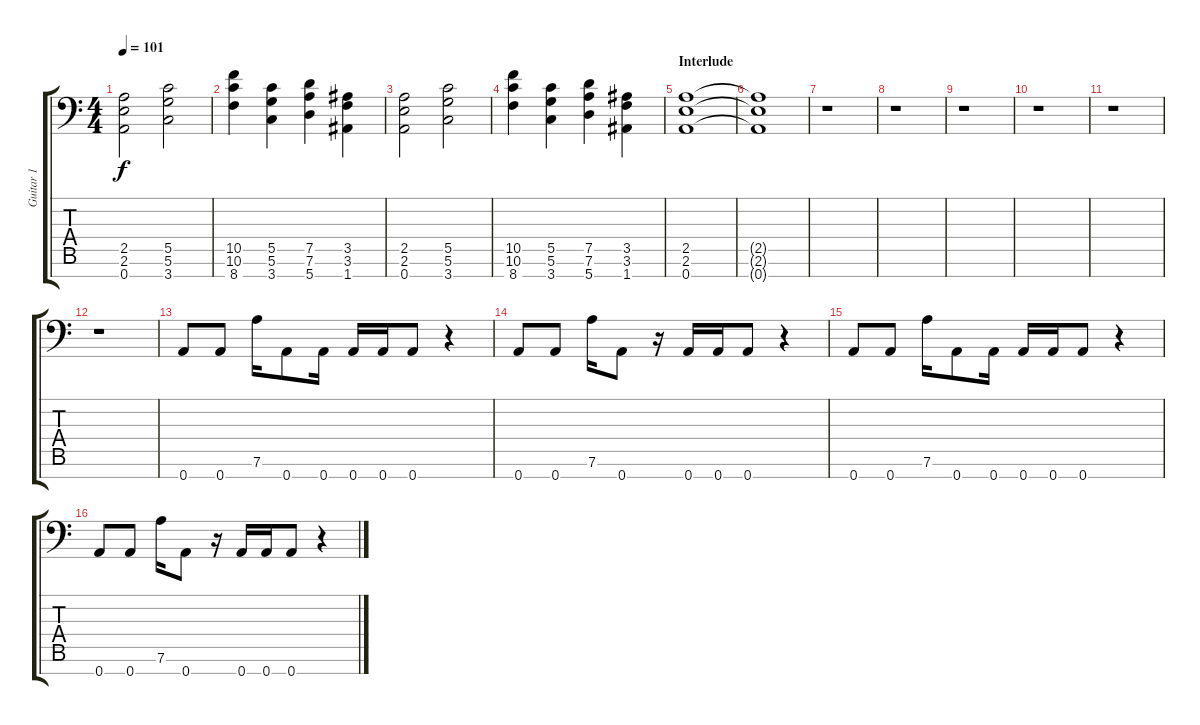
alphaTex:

\track ("Guitar 1" "Guitar 1") {instrument overdrivenguitar}
\staff {score tabs}
\tuning (D4 A3 F3 C3 G2 D2 A1) {hide}
\ts (4 4)
\tempo 101
\clef f4
\ks c
(2.5 2.6 0.7).2{dy f volume 16 balance 8} (5.5 5.6 3.7).2 |
(10.5 10.6 8.7).4 (5.5 5.6 3.7).4 (7.5 7.6 5.7).4 (3.5 3.6 1.7).4 |
(2.5 2.6 0.7).2{volume 16 balance 8} (5.5 5.6 3.7).2 |
(10.5 10.6 8.7).4 (5.5 5.6 3.7).4 (7.5 7.6 5.7).4 (3.5 3.6 1.7).4 |
\section ("" "Interlude")
(2.5 2.6 0.7).1{volume 4 balance 8} |
(2.5{t} 2.6{t} 0.7{t}).1 |
r.1 |
r.1 |
r.1 |
r.1 |
r.1 |
r.1 |
0.7.8{volume 14 balance 16} 0.7.8 7.6.16 0.7.8 0.7.16 0.7.16 0.7.16 0.7.8 r.4 |
0.7.8 0.7.8 7.6.16 0.7.8 r.16 0.7.16 0.7.16 0.7.8 r.4 |
0.7.8 0.7.8 7.6.16 0.7.8 0.7.16 0.7.16 0.7.16 0.7.8 r.4 |
0.7.8 0.7.8 7.6.16 0.7.8 r.16 0.7.16 0.7.16 0.7.8 r.4
